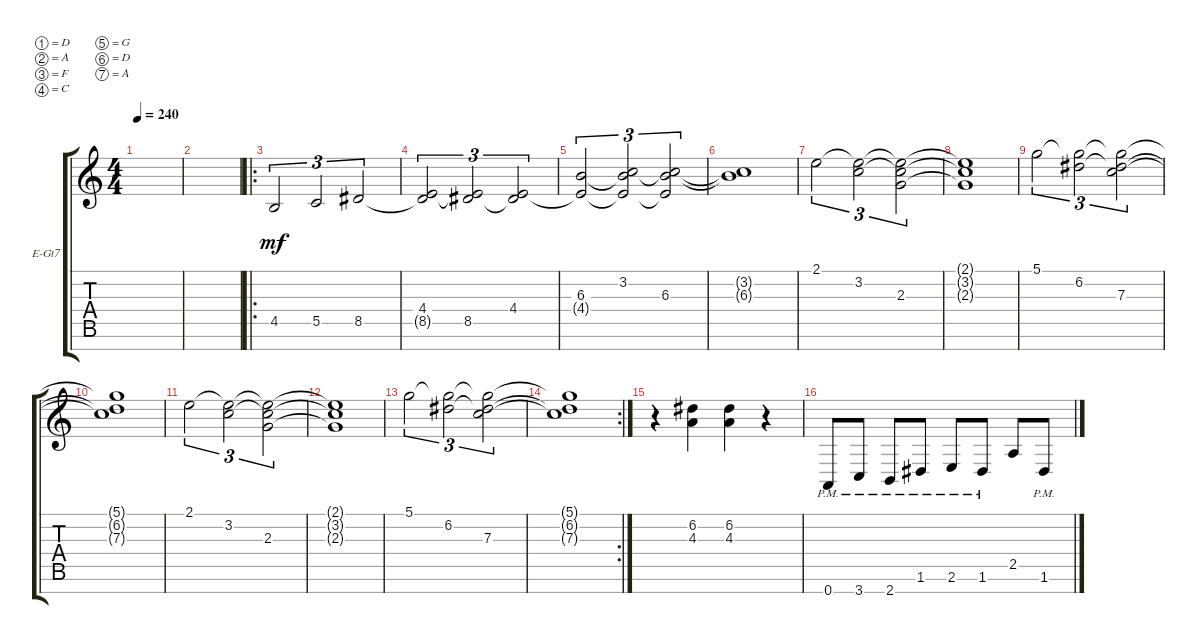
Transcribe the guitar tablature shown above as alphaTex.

\defaultSystemsLayout 4
\bracketExtendMode groupsimilarinstruments
\firstSystemTrackNameOrientation horizontal
\otherSystemsTrackNameOrientation horizontal
\track ("Electric Guitar" "E-Gt7") {instrument distortionguitar}
\staff {score tabs}
\tuning (D4 A3 F3 C3 G2 D2 A1)
\ts (4 4)
\tempo 240
\clef g2
\ks c
|
|
\ro
4.5.2{tu (3 2) dy mf} 5.5.2{tu (3 2)} 8.5.2{tu (3 2)} |
(4.4 8.5{t}).2{tu (3 2)} (8.5 4.4{t}).2{tu (3 2)} (4.4 8.5{t}).2{tu (3 2)} |
(6.3 4.4{t}).2{tu (3 2)} (3.2 6.3{t} 4.4{t}).2{tu (3 2)} (6.3 3.2{t} 4.4{t}).2{tu (3 2)} |
(6.3{t} 3.2{t}).1 |
2.1.2{tu (3 2)} (3.2 2.1{t}).2{tu (3 2)} (2.3 3.2{t} 2.1{t}).2{tu (3 2)} |
(2.1{t} 3.2{t} 2.3{t}).1 |
5.1.2{tu (3 2)} (6.2 5.1{t}).2{tu (3 2)} (7.3 6.2{t} 5.1{t}).2{tu (3 2)} |
(7.3{t} 6.2{t} 5.1{t}).1 |
2.1.2{tu (3 2)} (3.2 2.1{t}).2{tu (3 2)} (2.3 3.2{t} 2.1{t}).2{tu (3 2)} |
(2.1{t} 3.2{t} 2.3{t}).1 |
5.1.2{tu (3 2)} (6.2 5.1{t}).2{tu (3 2)} (7.3 6.2{t} 5.1{t}).2{tu (3 2)} |
\rc 2
(7.3{t} 6.2{t} 5.1{t}).1 |
r.4 (4.3 6.2).4 (4.3 6.2).4 r.4 |
0.7{pm}.8 3.7{pm}.8 2.7{pm}.8 1.6{pm}.8 2.6{pm}.8 1.6{pm}.8 2.5.8 1.6{pm}.8
